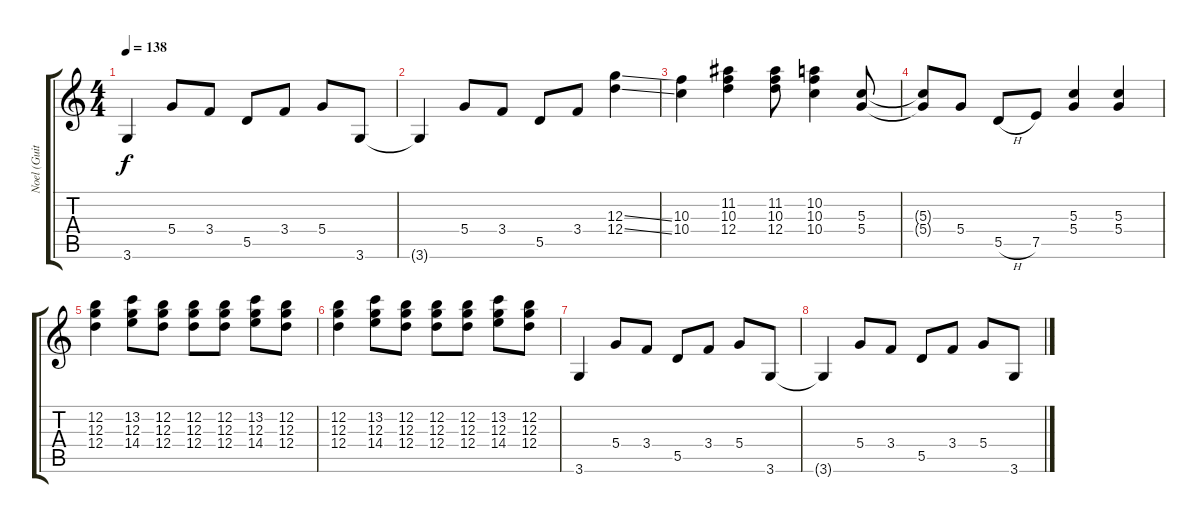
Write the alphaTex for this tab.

\track ("Noel (Guitar)" "Noel (Guit") {instrument distortionguitar}
\staff {score tabs}
\tuning (E4 B3 G3 D3 A2 E2) {hide}
\ts (4 4)
\tempo 138
\clef g2
\ks c
3.6{t}.4{dy f} 5.4.8 3.4.8 5.5.8 3.4.8 5.4.8 3.6.8 |
3.6{t}.4 5.4.8 3.4.8 5.5.8 3.4.8 (12.3{ss} 12.4{ss}).4 |
(10.3 10.4).4 (11.2 10.3 12.4).4 (11.2 10.3 12.4).8 (10.2 10.3 10.4).4 (5.3 5.4).8 |
(5.3{t} 5.4{t}).8 5.4.8 5.5{h}.8 7.5.8 (5.3 5.4).4 (5.3 5.4).4 |
(12.2 12.3 12.4).4 (13.2 12.3 14.4).8 (12.2 12.3 12.4).8 (12.2 12.3 12.4).8 (12.2 12.3 12.4).8 (13.2 12.3 14.4).8 (12.2 12.3 12.4).8 |
(12.2 12.3 12.4).4 (13.2 12.3 14.4).8 (12.2 12.3 12.4).8 (12.2 12.3 12.4).8 (12.2 12.3 12.4).8 (13.2 12.3 14.4).8 (12.2 12.3 12.4).8 |
3.6.4 5.4.8 3.4.8 5.5.8 3.4.8 5.4.8 3.6.8 |
3.6{t}.4 5.4.8 3.4.8 5.5.8 3.4.8 5.4.8 3.6.8
